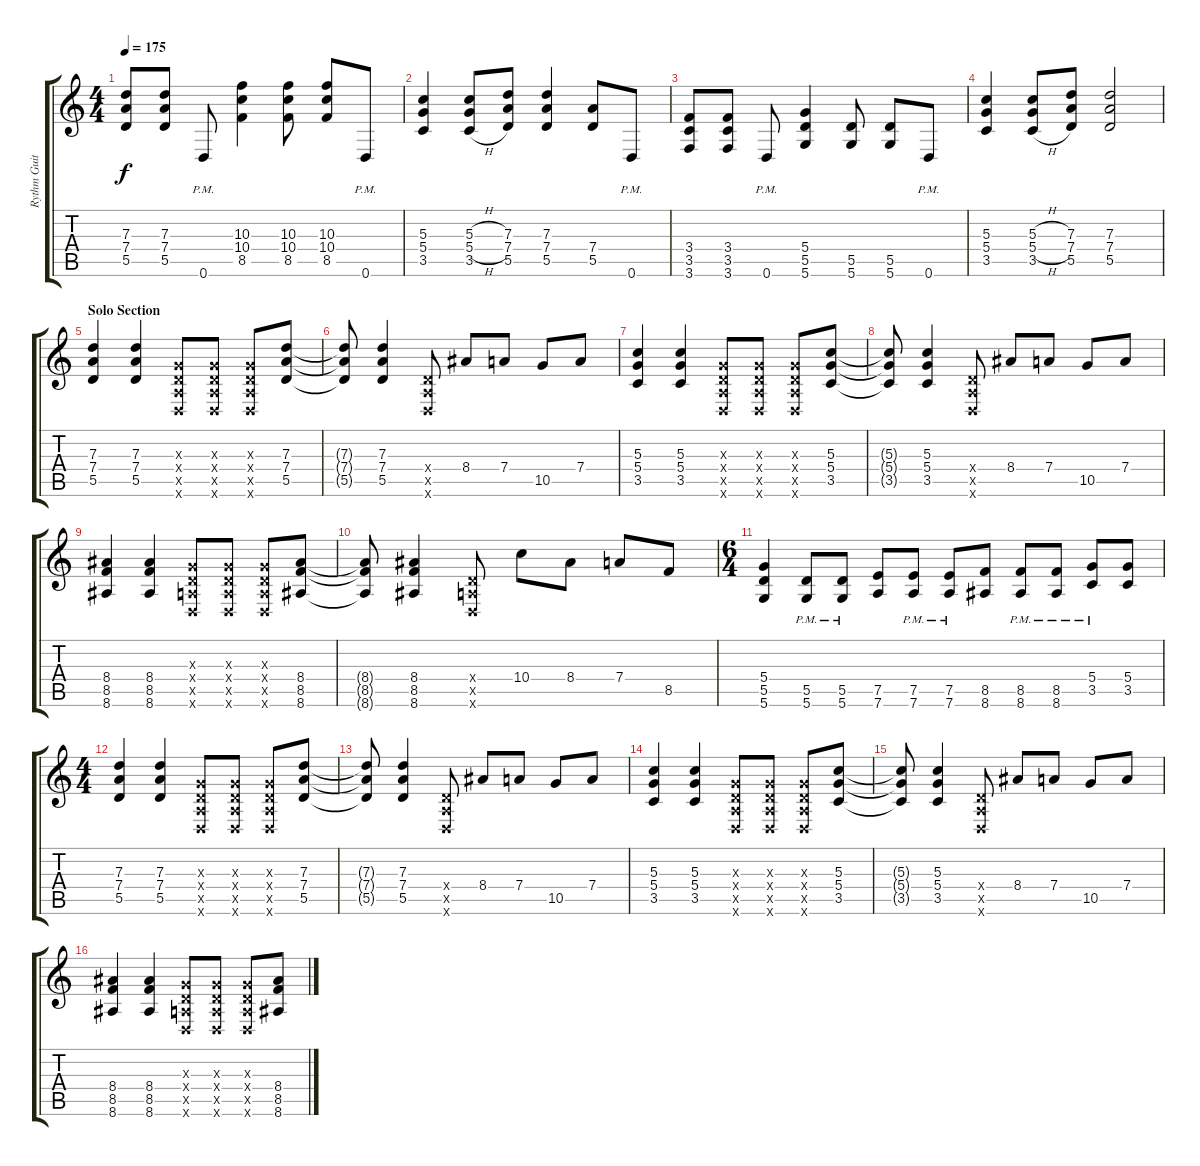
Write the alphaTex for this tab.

\track ("Rythm Guitar 1" "Rythm Guit") {instrument distortionguitar}
\staff {score tabs}
\tuning (E4 B3 G3 D3 A2 D2) {hide}
\ts (4 4)
\tempo 175
\clef g2
\ks c
(7.3 7.4 5.5).8{dy f} (7.3 7.4 5.5).8 0.6{pm}.8 (10.3 10.4 8.5).4 (10.3 10.4 8.5).8 (10.3 10.4 8.5).8 0.6{pm}.8 |
(5.3 5.4 3.5).4 (5.3{h} 5.4{h} 3.5{h}).8 (7.3 7.4 5.5).8 (7.3 7.4 5.5).4 (7.4 5.5).8 0.6{pm}.8 |
(3.4 3.5 3.6).8 (3.4 3.5 3.6).8 0.6{pm}.8 (5.4 5.5 5.6).4 (5.5 5.6).8 (5.5 5.6).8 0.6{pm}.8 |
(5.3 5.4 3.5).4 (5.3{h} 5.4{h} 3.5{h}).8 (7.3 7.4 5.5).8 (7.3 7.4 5.5).2 |
\section ("" "Solo Section")
(7.3 7.4 5.5).4 (7.3 7.4 5.5).4 (0.3{x} 0.4{x} 0.5{x} 0.6{x}).8 (0.3{x} 0.4{x} 0.5{x} 0.6{x}).8 (0.3{x} 0.4{x} 0.5{x} 0.6{x}).8 (7.3 7.4 5.5).8 |
(7.3{t} 7.4{t} 5.5{t}).8 (7.3 7.4 5.5).4 (0.4{x} 0.5{x} 0.6{x}).8 8.4.8 7.4.8 10.5.8 7.4.8 |
(5.3 5.4 3.5).4 (5.3 5.4 3.5).4 (0.3{x} 0.4{x} 0.5{x} 0.6{x}).8 (0.3{x} 0.4{x} 0.5{x} 0.6{x}).8 (0.3{x} 0.4{x} 0.5{x} 0.6{x}).8 (5.3 5.4 3.5).8 |
(5.3{t} 5.4{t} 3.5{t}).8 (5.3 5.4 3.5).4 (0.4{x} 0.5{x} 0.6{x}).8 8.4.8 7.4.8 10.5.8 7.4.8 |
(8.4 8.5 8.6).4 (8.4 8.5 8.6).4 (0.3{x} 0.4{x} 0.5{x} 0.6{x}).8 (0.3{x} 0.4{x} 0.5{x} 0.6{x}).8 (0.3{x} 0.4{x} 0.5{x} 0.6{x}).8 (8.4 8.5 8.6).8 |
(8.4{t} 8.5{t} 8.6{t}).8 (8.4 8.5 8.6).4 (0.4{x} 0.5{x} 0.6{x}).8 10.4.8 8.4.8 7.4.8 8.5.8 |
\ts (6 4)
(5.4 5.5 5.6).4 (5.5{pm} 5.6{pm}).8 (5.5{pm} 5.6{pm}).8 (7.5 7.6).8 (7.5{pm} 7.6{pm}).8 (7.5{pm} 7.6{pm}).8 (8.5 8.6).8 (8.5{pm} 8.6{pm}).8 (8.5{pm} 8.6{pm}).8 (5.4{pm} 3.5{pm}).8 (5.4 3.5).8 |
\ts (4 4)
(7.3 7.4 5.5).4 (7.3 7.4 5.5).4 (0.3{x} 0.4{x} 0.5{x} 0.6{x}).8 (0.3{x} 0.4{x} 0.5{x} 0.6{x}).8 (0.3{x} 0.4{x} 0.5{x} 0.6{x}).8 (7.3 7.4 5.5).8 |
(7.3{t} 7.4{t} 5.5{t}).8 (7.3 7.4 5.5).4 (0.4{x} 0.5{x} 0.6{x}).8 8.4.8 7.4.8 10.5.8 7.4.8 |
(5.3 5.4 3.5).4 (5.3 5.4 3.5).4 (0.3{x} 0.4{x} 0.5{x} 0.6{x}).8 (0.3{x} 0.4{x} 0.5{x} 0.6{x}).8 (0.3{x} 0.4{x} 0.5{x} 0.6{x}).8 (5.3 5.4 3.5).8 |
(5.3{t} 5.4{t} 3.5{t}).8 (5.3 5.4 3.5).4 (0.4{x} 0.5{x} 0.6{x}).8 8.4.8 7.4.8 10.5.8 7.4.8 |
(8.4 8.5 8.6).4 (8.4 8.5 8.6).4 (0.3{x} 0.4{x} 0.5{x} 0.6{x}).8 (0.3{x} 0.4{x} 0.5{x} 0.6{x}).8 (0.3{x} 0.4{x} 0.5{x} 0.6{x}).8 (8.4 8.5 8.6).8
